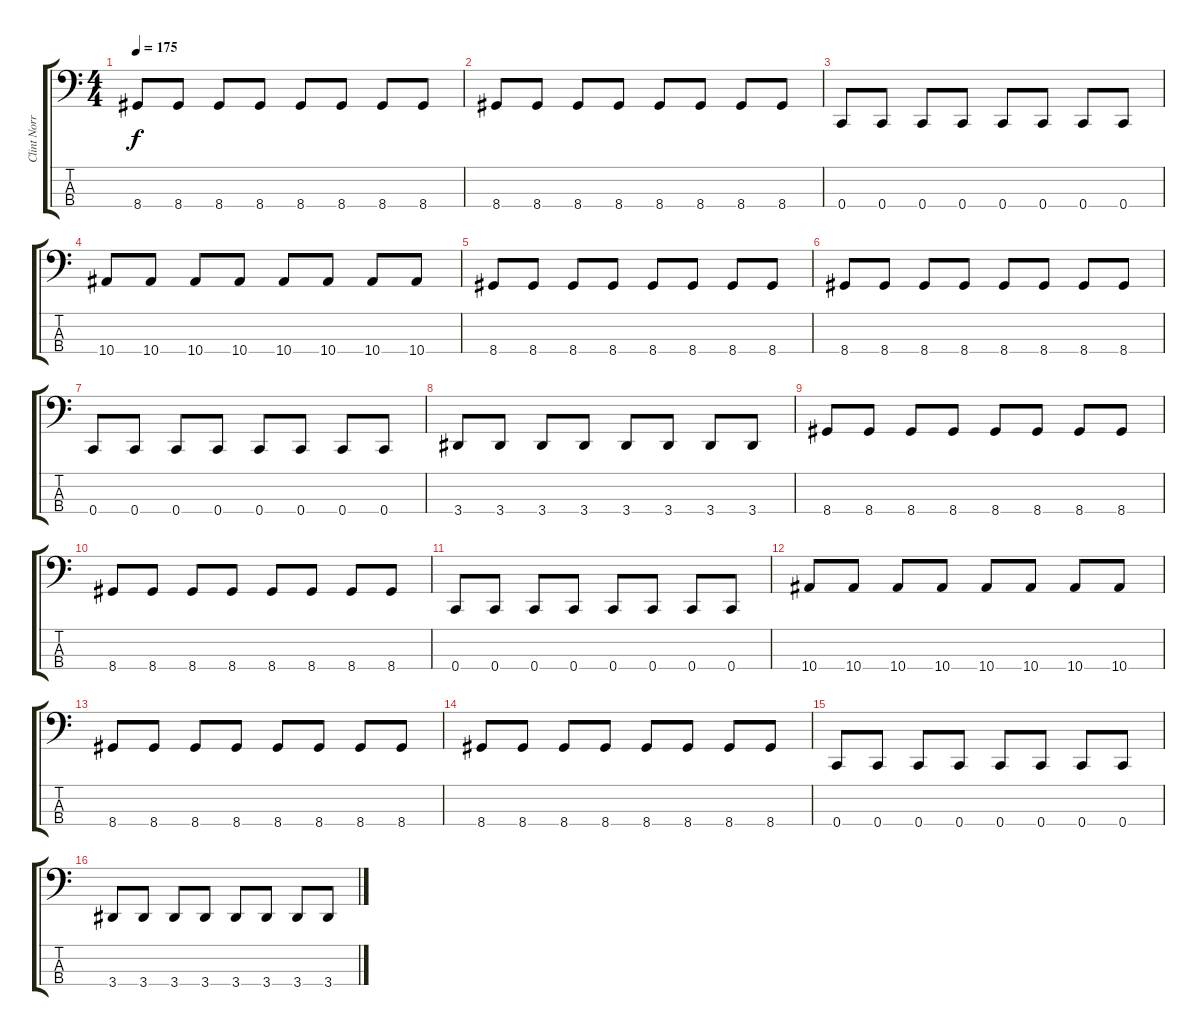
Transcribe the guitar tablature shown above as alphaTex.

\track ("Clint Norris" "Clint Norr") {instrument electricbasspick}
\staff {score tabs}
\tuning (F2 C2 G1 C1) {hide}
\ts (4 4)
\tempo 175
\clef f4
\ks c
8.4.8{dy f} 8.4.8 8.4.8 8.4.8 8.4.8 8.4.8 8.4.8 8.4.8 |
8.4.8 8.4.8 8.4.8 8.4.8 8.4.8 8.4.8 8.4.8 8.4.8 |
0.4.8 0.4.8 0.4.8 0.4.8 0.4.8 0.4.8 0.4.8 0.4.8 |
10.4.8 10.4.8 10.4.8 10.4.8 10.4.8 10.4.8 10.4.8 10.4.8 |
8.4.8 8.4.8 8.4.8 8.4.8 8.4.8 8.4.8 8.4.8 8.4.8 |
8.4.8 8.4.8 8.4.8 8.4.8 8.4.8 8.4.8 8.4.8 8.4.8 |
0.4.8 0.4.8 0.4.8 0.4.8 0.4.8 0.4.8 0.4.8 0.4.8 |
3.4.8 3.4.8 3.4.8 3.4.8 3.4.8 3.4.8 3.4.8 3.4.8 |
8.4.8 8.4.8 8.4.8 8.4.8 8.4.8 8.4.8 8.4.8 8.4.8 |
8.4.8 8.4.8 8.4.8 8.4.8 8.4.8 8.4.8 8.4.8 8.4.8 |
0.4.8 0.4.8 0.4.8 0.4.8 0.4.8 0.4.8 0.4.8 0.4.8 |
10.4.8 10.4.8 10.4.8 10.4.8 10.4.8 10.4.8 10.4.8 10.4.8 |
8.4.8 8.4.8 8.4.8 8.4.8 8.4.8 8.4.8 8.4.8 8.4.8 |
8.4.8 8.4.8 8.4.8 8.4.8 8.4.8 8.4.8 8.4.8 8.4.8 |
0.4.8 0.4.8 0.4.8 0.4.8 0.4.8 0.4.8 0.4.8 0.4.8 |
3.4.8 3.4.8 3.4.8 3.4.8 3.4.8 3.4.8 3.4.8 3.4.8
